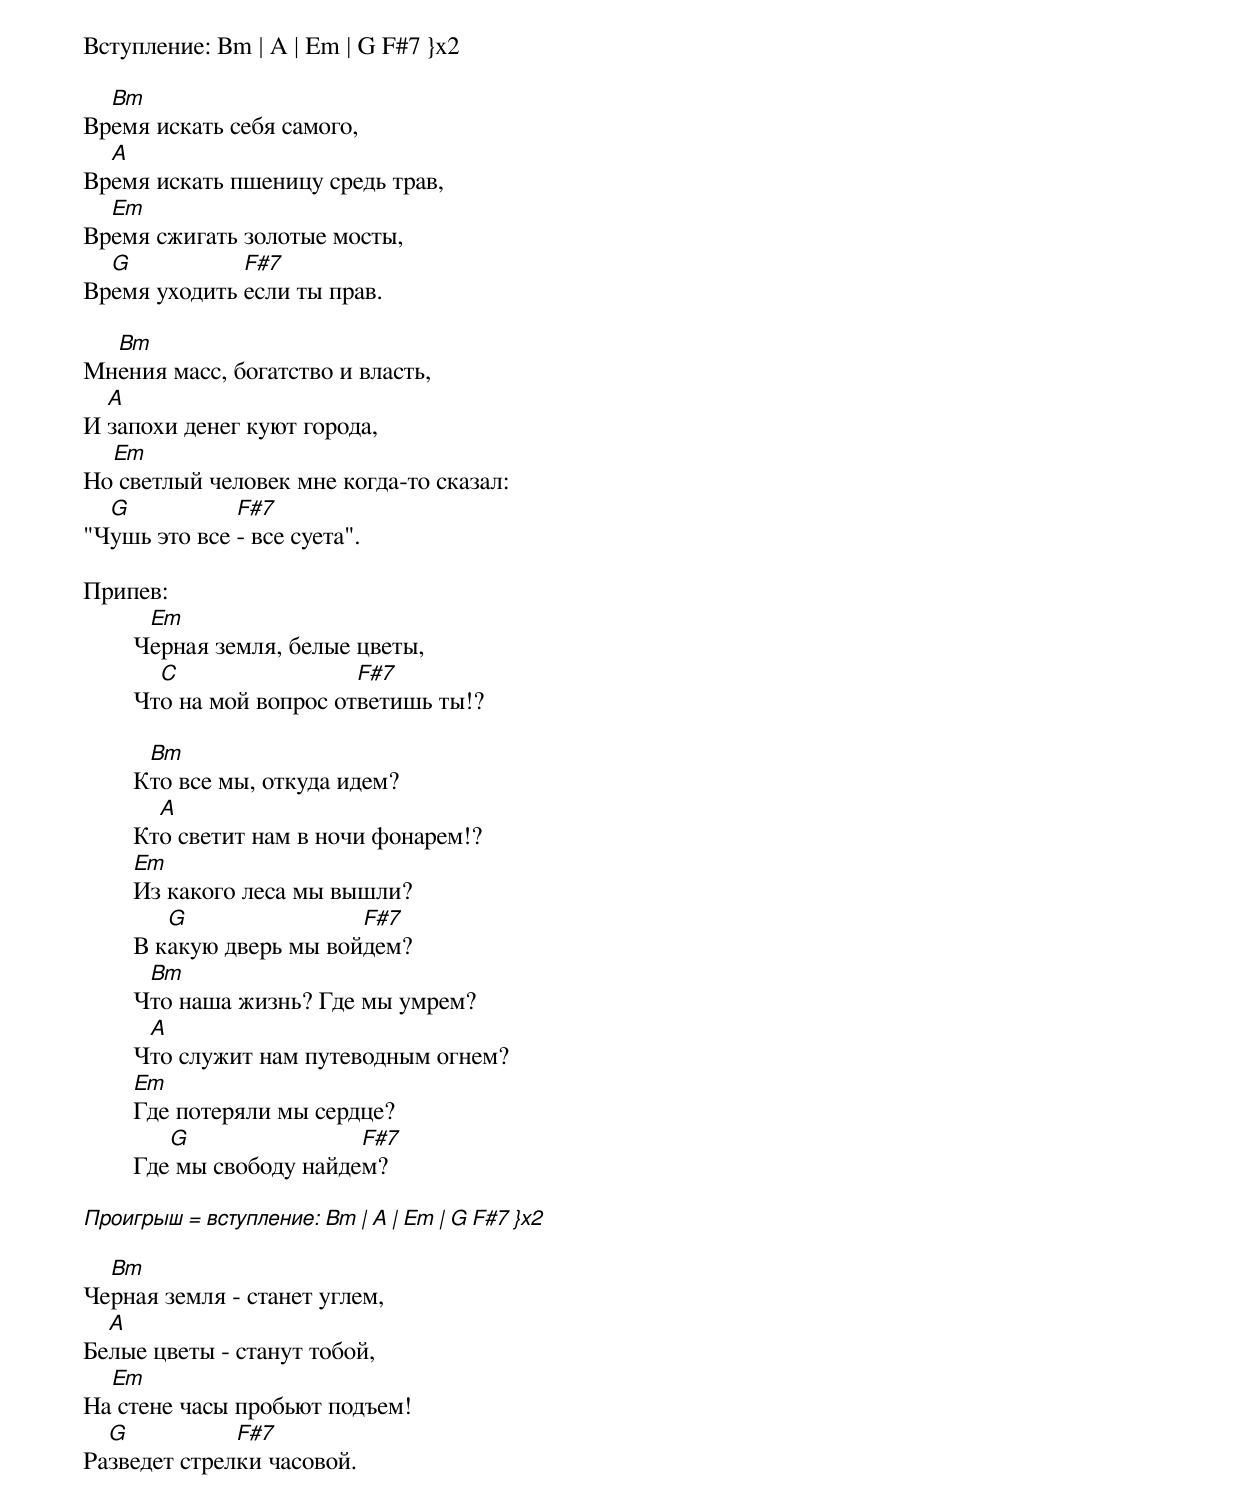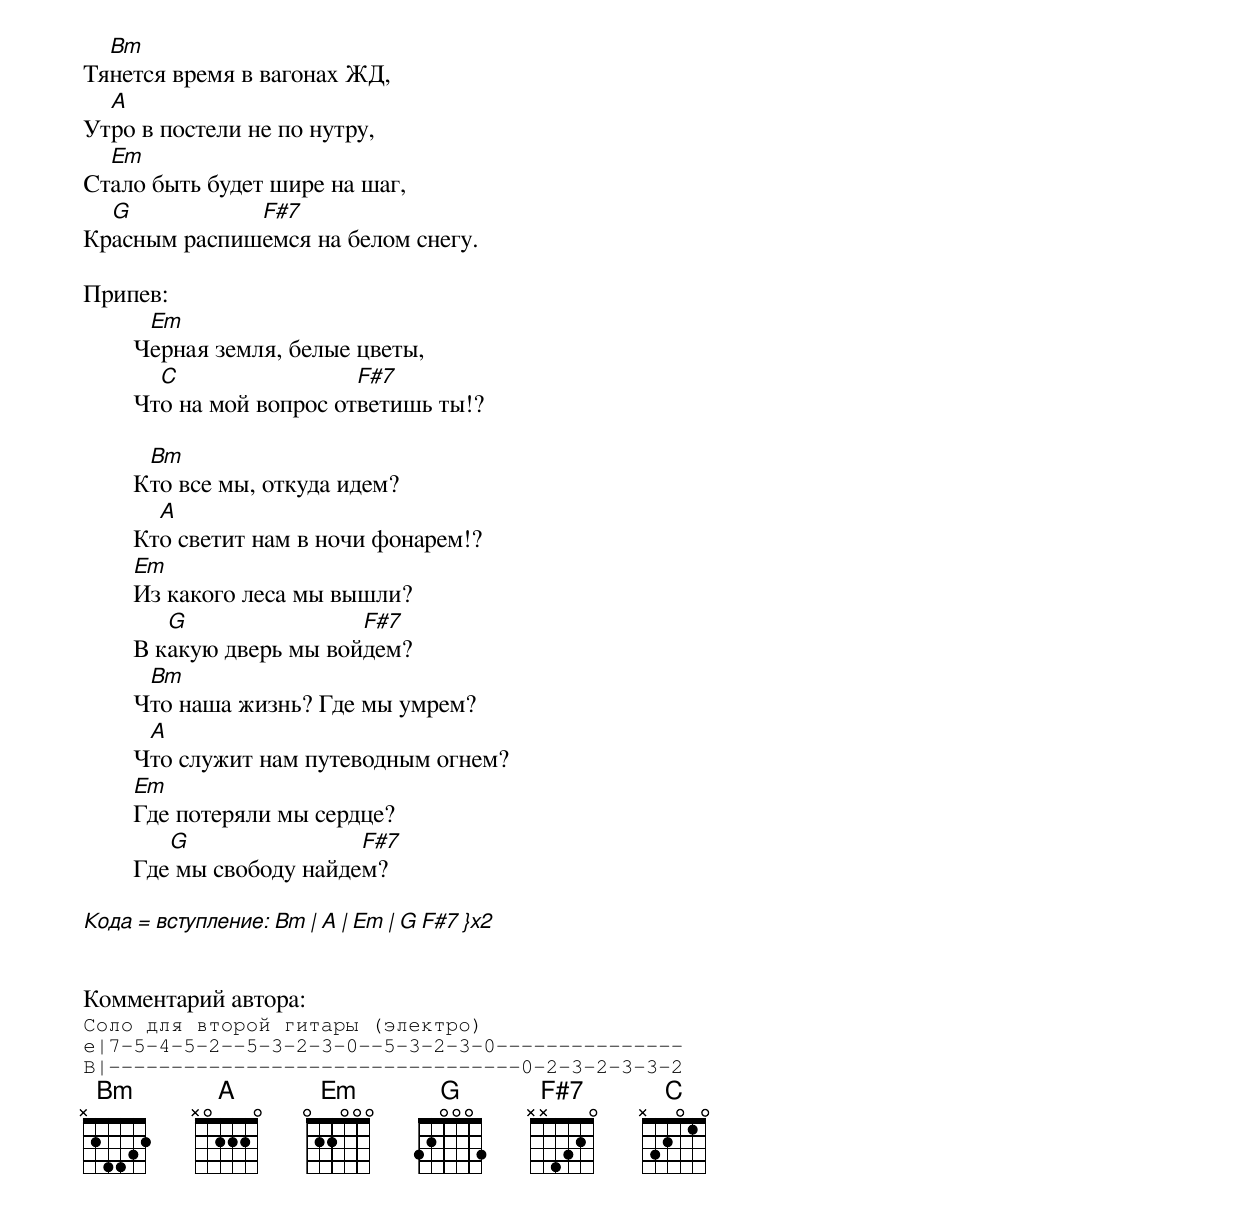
Вступление: Bm | A | Em | G F#7 }x2

  Bm
Время искать себя самого,
  A
Время искать пшеницу средь трав,
  Em
Время сжигать золотые мосты,
  G           F#7
Время уходить если ты прав.

  Bm
Мнения масс, богатство и власть,
  A
И запохи денег куют города,
  Em
Но светлый человек мне когда-то сказал:
  G           F#7
"Чушь это все - все суета".

Припев:
	 Em
	Черная земля, белые цветы,
	  C                 F#7
	Что на мой вопрос ответишь ты!?

	 Bm
	Кто все мы, откуда идем?
	  A
	Кто светит нам в ночи фонарем!?
	Em
	Из какого леса мы вышли?
	   G                F#7
	В какую дверь мы войдем?
	 Bm
	Что наша жизнь? Где мы умрем?
	 A
	Что служит нам путеводным огнем?
	Em
	Где потеряли мы сердце?
	   G                F#7
	Где мы свободу найдем?

Проигрыш = вступление: Bm | A | Em | G F#7 }x2

  Bm
Черная земля - станет углем,
  A
Белые цветы - станут тобой,
  Em
На стене часы пробьют подъем!
  G           F#7
Разведет стрелки часовой.

  Bm
Тянется время в вагонах ЖД,
  A
Утро в постели не по нутру,
  Em
Стало быть будет шире на шаг,
  G           F#7
Красным распишемся на белом снегу.

Припев:
	 Em
	Черная земля, белые цветы,
	  C                 F#7
	Что на мой вопрос ответишь ты!?

	 Bm
	Кто все мы, откуда идем?
	  A
	Кто светит нам в ночи фонарем!?
	Em
	Из какого леса мы вышли?
	   G                F#7
	В какую дверь мы войдем?
	 Bm
	Что наша жизнь? Где мы умрем?
	 A
	Что служит нам путеводным огнем?
	Em
	Где потеряли мы сердце?
	   G                F#7
	Где мы свободу найдем?

Кода = вступление: Bm | A | Em | G F#7 }x2


Комментарий автора:
Соло для второй гитары (электро)
e|7-5-4-5-2--5-3-2-3-0--5-3-2-3-0---------------
B|---------------------------------0-2-3-2-3-3-2
